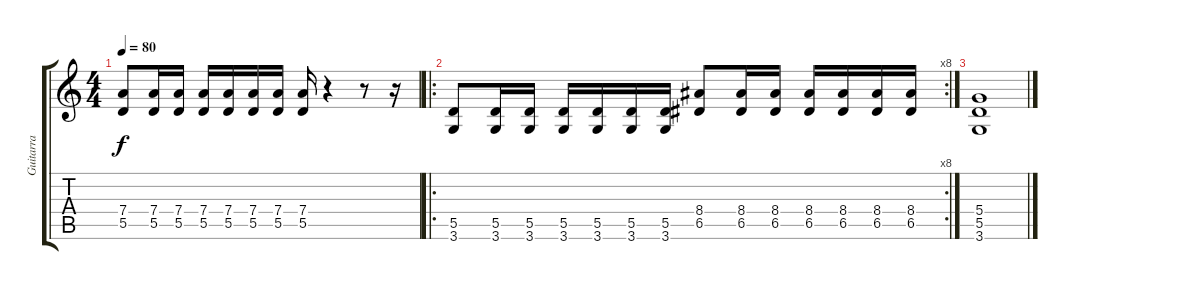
\track ("Guitarra" "Guitarra") {instrument distortionguitar}
\staff {score tabs}
\tuning (E4 B3 G3 D3 A2 E2) {hide}
\ts (4 4)
\tempo 80
\clef g2
\ks c
(7.4 5.5).8{dy f} (7.4 5.5).16 (7.4 5.5).16 (7.4 5.5).16 (7.4 5.5).16 (7.4 5.5).16 (7.4 5.5).16 (7.4 5.5).16 r.4 r.8 r.16 |
\ro
\rc 8
(5.5 3.6).8 (5.5 3.6).16 (5.5 3.6).16 (5.5 3.6).16 (5.5 3.6).16 (5.5 3.6).16 (5.5 3.6).16 (8.4 6.5).8 (8.4 6.5).16 (8.4 6.5).16 (8.4 6.5).16 (8.4 6.5).16 (8.4 6.5).16 (8.4 6.5).16 |
(5.4 5.5 3.6).1
